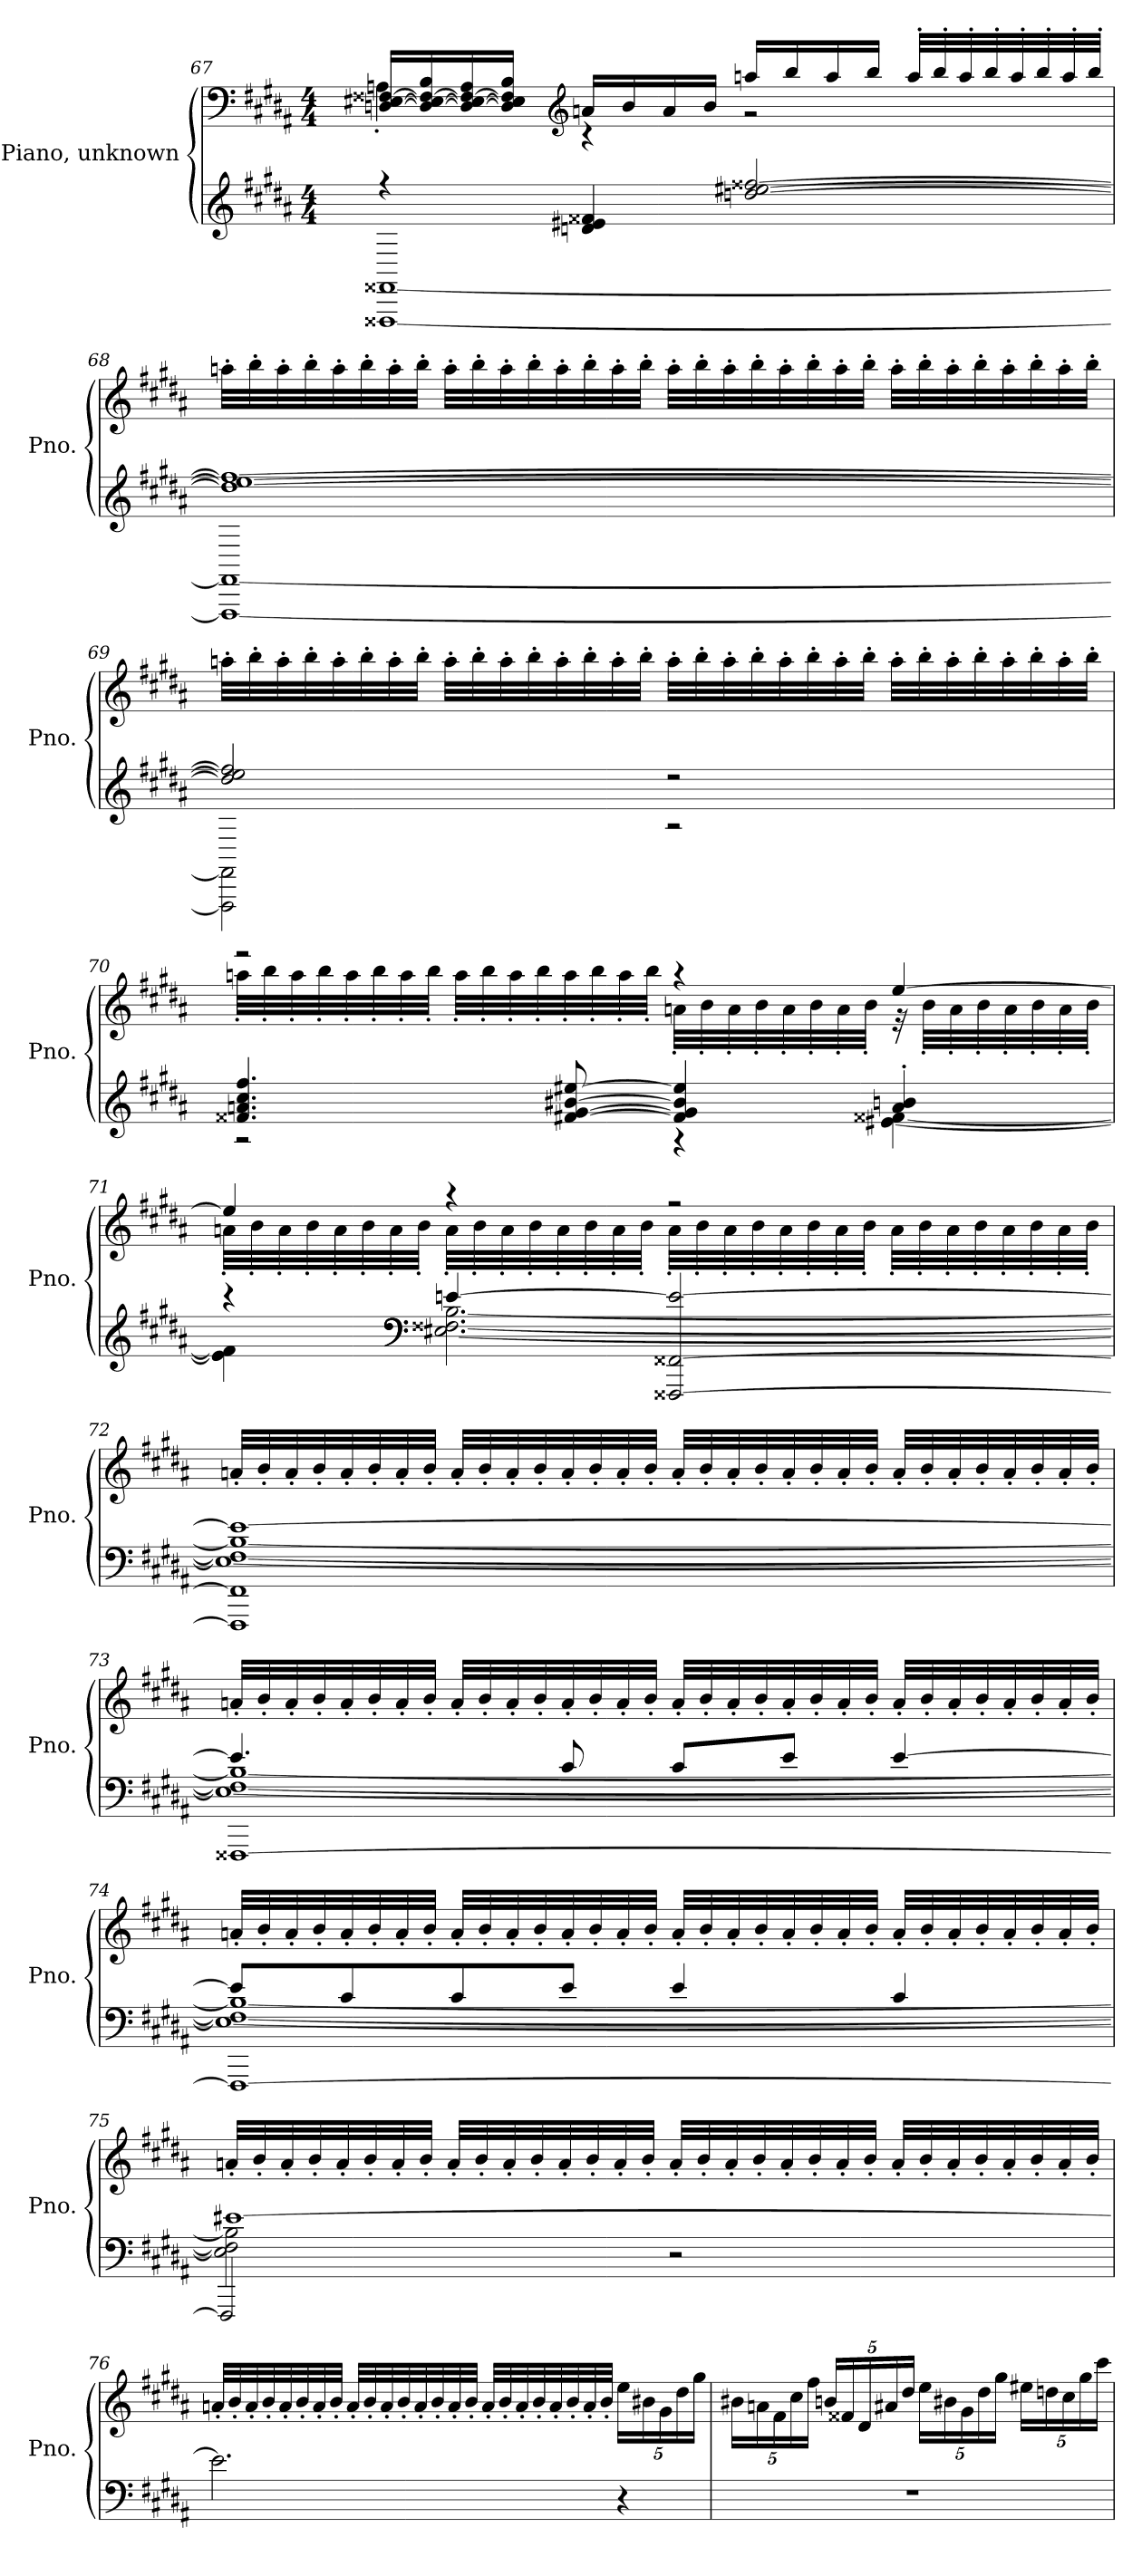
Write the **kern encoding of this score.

**kern	**kern
*part1	*part1
*staff2	*staff1
*I"Piano, unknown	*
*I'Pno.	*
!!LO:LB:g=z
*clefG2	*clefF4
*k[f#c#g#d#a#]	*k[f#c#g#d#a#]
*M4/4	*M4/4
=67	=67
*^	*^
4r	[1FFF##X [1FF##X	[16Dn/ [16E#X/ [16F##X/LL	4An'\
.	.	16D/_ 16E#/_ 16F##/_ 16B/	.
.	.	16D/_ 16E#/_ 16F##/_ 16A/	.
.	.	16D/] 16E#/] 16F##/] 16B/JJ	.
*	*	*clefG2	*
4dn/ 4e#X/ 4f##X/	.	16an/LL	4r
.	.	16b/	.
.	.	16a/	.
.	.	16b/JJ	.
[2ddn/ [2ee#X/ [2ff##X/	.	16aan/LL	2r
.	.	16bb/	.
.	.	16aa/	.
.	.	16bb/JJ	.
.	.	32aa'/LLL	.
.	.	32bb'/	.
.	.	32aa'/	.
.	.	32bb'/	.
.	.	32aa'/	.
.	.	32bb'/	.
.	.	32aa'/	.
.	.	32bb'/JJJ	.
*	*	*v	*v
!!LO:LB:g=z
=68	=68	=68
1dd_ 1ee#_ 1ff##_	1FFF##_ 1FF##_	32aan'\LLL
.	.	32bb'\
.	.	32aa'\
.	.	32bb'\
.	.	32aa'\
.	.	32bb'\
.	.	32aa'\
.	.	32bb'\JJJ
.	.	32aa'\LLL
.	.	32bb'\
.	.	32aa'\
.	.	32bb'\
.	.	32aa'\
.	.	32bb'\
.	.	32aa'\
.	.	32bb'\JJJ
.	.	32aa'\LLL
.	.	32bb'\
.	.	32aa'\
.	.	32bb'\
.	.	32aa'\
.	.	32bb'\
.	.	32aa'\
.	.	32bb'\JJJ
.	.	32aa'\LLL
.	.	32bb'\
.	.	32aa'\
.	.	32bb'\
.	.	32aa'\
.	.	32bb'\
.	.	32aa'\
.	.	32bb'\JJJ
!!LO:LB:g=z
=69	=69	=69
2dd/] 2ee#/] 2ff##/]	2FFF##\] 2FF##\]	32aan'\LLL
.	.	32bb'\
.	.	32aa'\
.	.	32bb'\
.	.	32aa'\
.	.	32bb'\
.	.	32aa'\
.	.	32bb'\JJJ
.	.	32aa'\LLL
.	.	32bb'\
.	.	32aa'\
.	.	32bb'\
.	.	32aa'\
.	.	32bb'\
.	.	32aa'\
.	.	32bb'\JJJ
2r	2r	32aa'\LLL
.	.	32bb'\
.	.	32aa'\
.	.	32bb'\
.	.	32aa'\
.	.	32bb'\
.	.	32aa'\
.	.	32bb'\JJJ
.	.	32aa'\LLL
.	.	32bb'\
.	.	32aa'\
.	.	32bb'\
.	.	32aa'\
.	.	32bb'\
.	.	32aa'\
.	.	32bb'\JJJ
!!LO:LB:g=z
=70	=70	=70
*	*	*^
4.f##X/ 4.an/ 4.cc#/ 4.ff#/	2r	2r	32aan'\LLL
.	.	.	32bb'\
.	.	.	32aa'\
.	.	.	32bb'\
.	.	.	32aa'\
.	.	.	32bb'\
.	.	.	32aa'\
.	.	.	32bb'\JJJ
.	.	.	32aa'\LLL
.	.	.	32bb'\
.	.	.	32aa'\
.	.	.	32bb'\
[8f#X/ [8g#/ [8b#X/ [8ee#X/	.	.	32aa'\
.	.	.	32bb'\
.	.	.	32aa'\
.	.	.	32bb'\JJJ
4f#/] 4g#/] 4b#/] 4ee#/]	4r	4r	32an'\LLL
.	.	.	32b'\
.	.	.	32a'\
.	.	.	32b'\
.	.	.	32a'\
.	.	.	32b'\
.	.	.	32a'\
.	.	.	32b'\JJJ
4a/' 4bn/'	[4e#X\ [4f##X\	[4ee/	32r
.	.	.	32b'\LLL
.	.	.	32a'\
.	.	.	32b'\
.	.	.	32a'\
.	.	.	32b'\
.	.	.	32a'\
.	.	.	32b'\JJJ
!!LO:PB:g=z	!!
=71	=71	=71	=71
4r	4e#\] 4f##\]	4ee/]	32an'\LLL
.	.	.	32b'\
.	.	.	32a'\
.	.	.	32b'\
.	.	.	32a'\
.	.	.	32b'\
.	.	.	32a'\
.	.	.	32b'\JJJ
*clefF4	*	*	*
[4en/	[2.E#X\ [2.F##X\ [2.B\	4r	32a'\LLL
.	.	.	32b'\
.	.	.	32a'\
.	.	.	32b'\
.	.	.	32a'\
.	.	.	32b'\
.	.	.	32a'\
.	.	.	32b'\JJJ
[2FFF##X/ [2FF##X/ 2e/_	.	2r	32a'\LLL
.	.	.	32b'\
.	.	.	32a'\
.	.	.	32b'\
.	.	.	32a'\
.	.	.	32b'\
.	.	.	32a'\
.	.	.	32b'\JJJ
.	.	.	32a'\LLL
.	.	.	32b'\
.	.	.	32a'\
.	.	.	32b'\
.	.	.	32a'\
.	.	.	32b'\
.	.	.	32a'\
.	.	.	32b'\JJJ
*	*	*v	*v
!!LO:LB:g=z
=72	=72	=72
1FFF##] 1FF##] 1e_	1E#_ 1F##_ 1B_	32an'/LLL
.	.	32b'/
.	.	32a'/
.	.	32b'/
.	.	32a'/
.	.	32b'/
.	.	32a'/
.	.	32b'/JJJ
.	.	32a'/LLL
.	.	32b'/
.	.	32a'/
.	.	32b'/
.	.	32a'/
.	.	32b'/
.	.	32a'/
.	.	32b'/JJJ
.	.	32a'/LLL
.	.	32b'/
.	.	32a'/
.	.	32b'/
.	.	32a'/
.	.	32b'/
.	.	32a'/
.	.	32b'/JJJ
.	.	32a'/LLL
.	.	32b'/
.	.	32a'/
.	.	32b'/
.	.	32a'/
.	.	32b'/
.	.	32a'/
.	.	32b'/JJJ
!!LO:LB:g=z
=73	=73	=73
*	*^	*
4.e/]	1E#_ 1F##_ 1B_	[1FFF##X	32an'/LLL
.	.	.	32b'/
.	.	.	32a'/
.	.	.	32b'/
.	.	.	32a'/
.	.	.	32b'/
.	.	.	32a'/
.	.	.	32b'/JJJ
.	.	.	32a'/LLL
.	.	.	32b'/
.	.	.	32a'/
.	.	.	32b'/
8c#/	.	.	32a'/
.	.	.	32b'/
.	.	.	32a'/
.	.	.	32b'/JJJ
8c#/L	.	.	32a'/LLL
.	.	.	32b'/
.	.	.	32a'/
.	.	.	32b'/
8e/J	.	.	32a'/
.	.	.	32b'/
.	.	.	32a'/
.	.	.	32b'/JJJ
[4e/	.	.	32a'/LLL
.	.	.	32b'/
.	.	.	32a'/
.	.	.	32b'/
.	.	.	32a'/
.	.	.	32b'/
.	.	.	32a'/
.	.	.	32b'/JJJ
!!LO:LB:g=z
=74	=74	=74	=74
8e/L]	1E#_ 1F##_ 1B_	1FFF##_	32an'/LLL
.	.	.	32b'/
.	.	.	32a'/
.	.	.	32b'/
8c#/	.	.	32a'/
.	.	.	32b'/
.	.	.	32a'/
.	.	.	32b'/JJJ
8c#/	.	.	32a'/LLL
.	.	.	32b'/
.	.	.	32a'/
.	.	.	32b'/
8e/J	.	.	32a'/
.	.	.	32b'/
.	.	.	32a'/
.	.	.	32b'/JJJ
4e/	.	.	32a'/LLL
.	.	.	32b'/
.	.	.	32a'/
.	.	.	32b'/
.	.	.	32a'/
.	.	.	32b'/
.	.	.	32a'/
.	.	.	32b'/JJJ
4c#/	.	.	32a'/LLL
.	.	.	32b'/
.	.	.	32a'/
.	.	.	32b'/
.	.	.	32a'/
.	.	.	32b'/
.	.	.	32a'/
.	.	.	32b'/JJJ
!!LO:LB:g=z
=75	=75	=75	=75
[1e#X	2E#\] 2F##\] 2B\]	2FFF##/]	32an'/LLL
.	.	.	32b'/
.	.	.	32a'/
.	.	.	32b'/
.	.	.	32a'/
.	.	.	32b'/
.	.	.	32a'/
.	.	.	32b'/JJJ
.	.	.	32a'/LLL
.	.	.	32b'/
.	.	.	32a'/
.	.	.	32b'/
.	.	.	32a'/
.	.	.	32b'/
.	.	.	32a'/
.	.	.	32b'/JJJ
.	2r	2r	32a'/LLL
.	.	.	32b'/
.	.	.	32a'/
.	.	.	32b'/
.	.	.	32a'/
.	.	.	32b'/
.	.	.	32a'/
.	.	.	32b'/JJJ
.	.	.	32a'/LLL
.	.	.	32b'/
.	.	.	32a'/
.	.	.	32b'/
.	.	.	32a'/
.	.	.	32b'/
.	.	.	32a'/
.	.	.	32b'/JJJ
*v	*v	*v	*
!!LO:LB:g=z
=76	=76
2.e#\]	32an'/LLL
.	32b'/
.	32a'/
.	32b'/
.	32a'/
.	32b'/
.	32a'/
.	32b'/JJJ
.	32a'/LLL
.	32b'/
.	32a'/
.	32b'/
.	32a'/
.	32b'/
.	32a'/
.	32b'/JJJ
.	32a'/LLL
.	32b'/
.	32a'/
.	32b'/
.	32a'/
.	32b'/
.	32a'/
.	32b'/JJJ
*	*Xbrackettup
4r	20ee\LL
.	20b#X\
.	20g#\
.	20dd#\
.	20gg#\JJ
!!LO:PB:g=z
=77	=77
1r	20b#X\LL
.	20an\
.	20f#\
.	20cc#\
.	20ff#\JJ
.	20bn/LL
.	20f##X/
.	20d#/
.	20a#X/
.	20dd#/JJ
.	20ee\LL
.	20b#X\
.	20g#\
.	20dd#\
.	20gg#\JJ
.	20ee#X\LL
.	20ddn\
.	20cc#\
.	20gg#\
.	20ccc#\JJ
=	=
*-	*-
